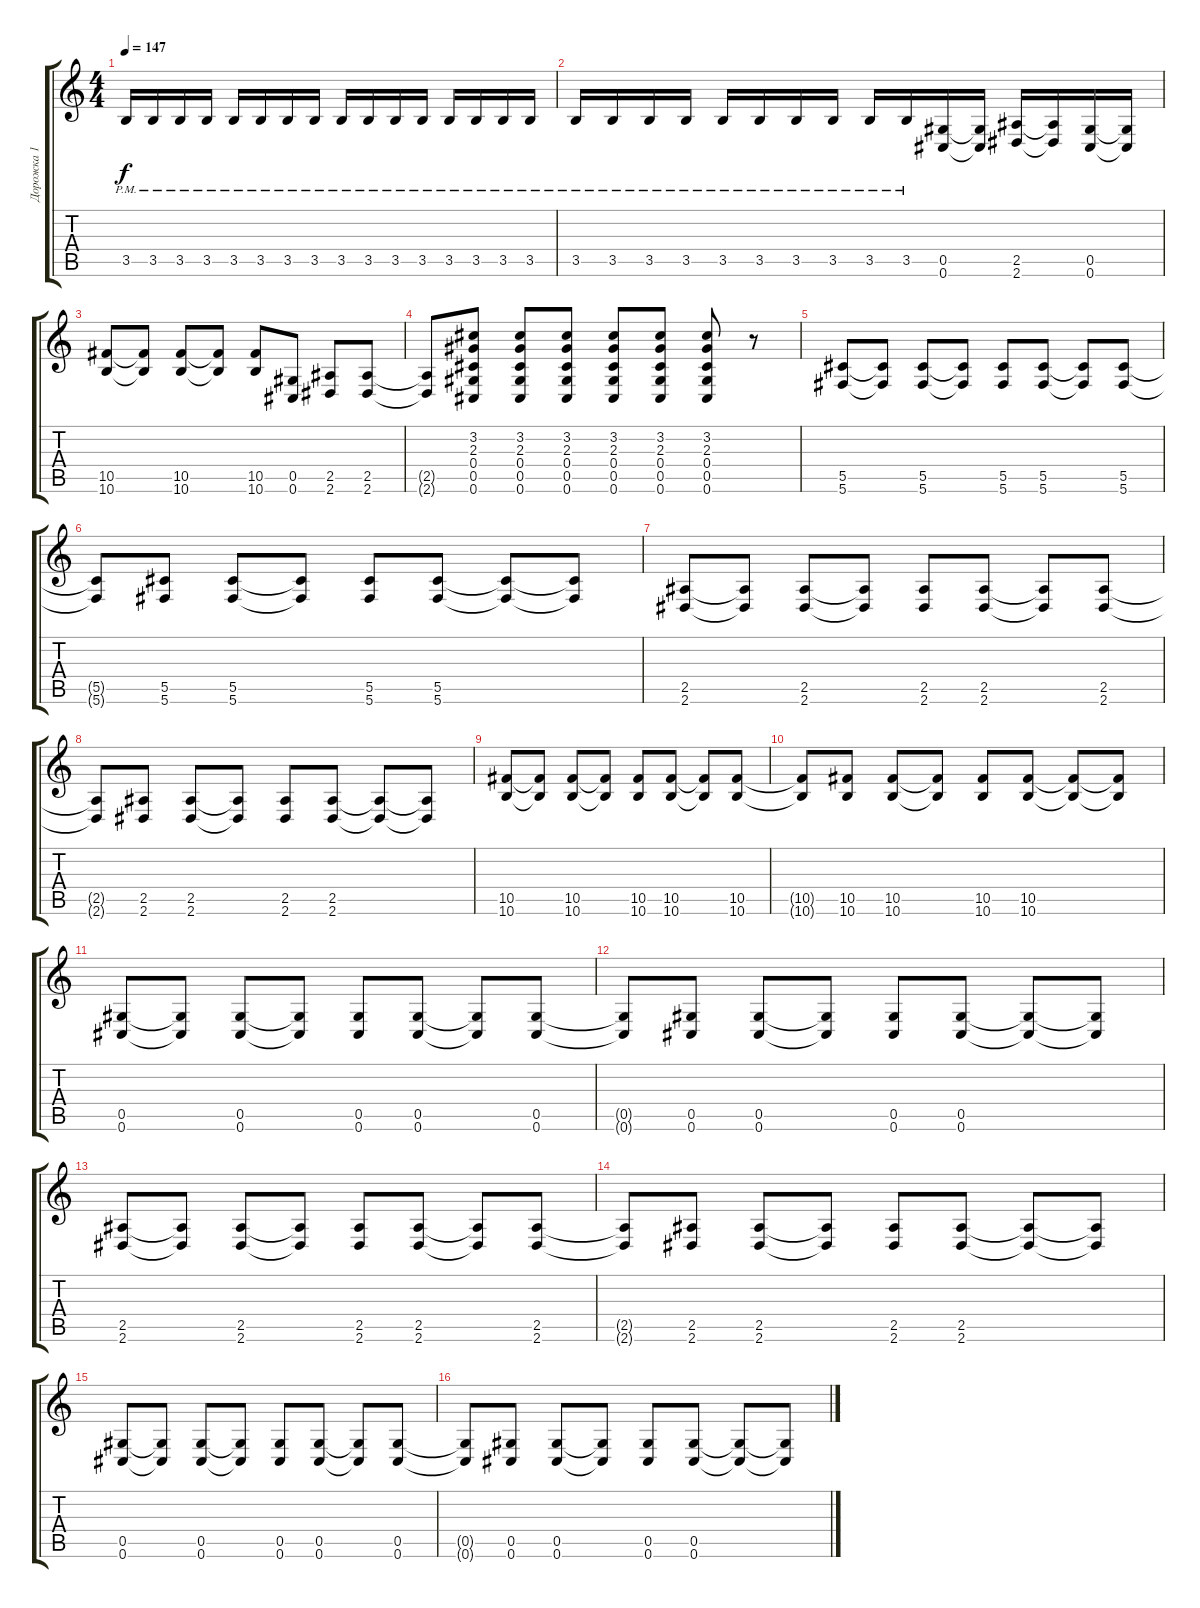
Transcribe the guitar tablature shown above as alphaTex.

\track ("Дорожка 1" "Дорожка 1") {instrument distortionguitar}
\staff {score tabs}
\tuning (Eb4 Bb3 Gb3 Db3 Ab2 Db2) {hide}
\ts (4 4)
\tempo 147
\clef g2
\ks c
3.5{pm}.16{dy f} 3.5{pm}.16 3.5{pm}.16 3.5{pm}.16 3.5{pm}.16 3.5{pm}.16 3.5{pm}.16 3.5{pm}.16 3.5{pm}.16 3.5{pm}.16 3.5{pm}.16 3.5{pm}.16 3.5{pm}.16 3.5{pm}.16 3.5{pm}.16 3.5{pm}.16 |
3.5{pm}.16 3.5{pm}.16 3.5{pm}.16 3.5{pm}.16 3.5{pm}.16 3.5{pm}.16 3.5{pm}.16 3.5{pm}.16 3.5{pm}.16 3.5{pm}.16 (0.5 0.6).16 (0.5{t} 0.6{t}).16 (2.5 2.6).16 (2.5{t} 2.6{t}).16 (0.5 0.6).16 (0.5{t} 0.6{t}).16 |
(10.5 10.6).8 (10.5{t} 10.6{t}).8 (10.5 10.6).8 (10.5{t} 10.6{t}).8 (10.5 10.6).8 (0.5 0.6).8 (2.5 2.6).8 (2.5 2.6).8 |
(2.5{t} 2.6{t}).8 (3.2 2.3 0.4 0.5 0.6).8 (3.2 2.3 0.4 0.5 0.6).8 (3.2 2.3 0.4 0.5 0.6).8 (3.2 2.3 0.4 0.5 0.6).8 (3.2 2.3 0.4 0.5 0.6).8 (3.2 2.3 0.4 0.5 0.6).8 r.8 |
(5.5 5.6).8 (5.5{t} 5.6{t}).8 (5.5 5.6).8 (5.5{t} 5.6{t}).8 (5.5 5.6).8 (5.5 5.6).8 (5.5{t} 5.6{t}).8 (5.5 5.6).8 |
(5.5{t} 5.6{t}).8 (5.5 5.6).8 (5.5 5.6).8 (5.5{t} 5.6{t}).8 (5.5 5.6).8 (5.5 5.6).8 (5.5{t} 5.6{t}).8 (5.5{t} 5.6{t}).8 |
(2.5 2.6).8 (2.5{t} 2.6{t}).8 (2.5 2.6).8 (2.5{t} 2.6{t}).8 (2.5 2.6).8 (2.5 2.6).8 (2.5{t} 2.6{t}).8 (2.5 2.6).8 |
(2.5{t} 2.6{t}).8 (2.5 2.6).8 (2.5 2.6).8 (2.5{t} 2.6{t}).8 (2.5 2.6).8 (2.5 2.6).8 (2.5{t} 2.6{t}).8 (2.5{t} 2.6{t}).8 |
(10.5 10.6).8 (10.5{t} 10.6{t}).8 (10.5 10.6).8 (10.5{t} 10.6{t}).8 (10.5 10.6).8 (10.5 10.6).8 (10.5{t} 10.6{t}).8 (10.5 10.6).8 |
(10.5{t} 10.6{t}).8 (10.5 10.6).8 (10.5 10.6).8 (10.5{t} 10.6{t}).8 (10.5 10.6).8 (10.5 10.6).8 (10.5{t} 10.6{t}).8 (10.5{t} 10.6{t}).8 |
(0.5 0.6).8 (0.5{t} 0.6{t}).8 (0.5 0.6).8 (0.5{t} 0.6{t}).8 (0.5 0.6).8 (0.5 0.6).8 (0.5{t} 0.6{t}).8 (0.5 0.6).8 |
(0.5{t} 0.6{t}).8 (0.5 0.6).8 (0.5 0.6).8 (0.5{t} 0.6{t}).8 (0.5 0.6).8 (0.5 0.6).8 (0.5{t} 0.6{t}).8 (0.5{t} 0.6{t}).8 |
(2.5 2.6).8 (2.5{t} 2.6{t}).8 (2.5 2.6).8 (2.5{t} 2.6{t}).8 (2.5 2.6).8 (2.5 2.6).8 (2.5{t} 2.6{t}).8 (2.5 2.6).8 |
(2.5{t} 2.6{t}).8 (2.5 2.6).8 (2.5 2.6).8 (2.5{t} 2.6{t}).8 (2.5 2.6).8 (2.5 2.6).8 (2.5{t} 2.6{t}).8 (2.5{t} 2.6{t}).8 |
(0.5 0.6).8 (0.5{t} 0.6{t}).8 (0.5 0.6).8 (0.5{t} 0.6{t}).8 (0.5 0.6).8 (0.5 0.6).8 (0.5{t} 0.6{t}).8 (0.5 0.6).8 |
(0.5{t} 0.6{t}).8 (0.5 0.6).8 (0.5 0.6).8 (0.5{t} 0.6{t}).8 (0.5 0.6).8 (0.5 0.6).8 (0.5{t} 0.6{t}).8 (0.5{t} 0.6{t}).8
